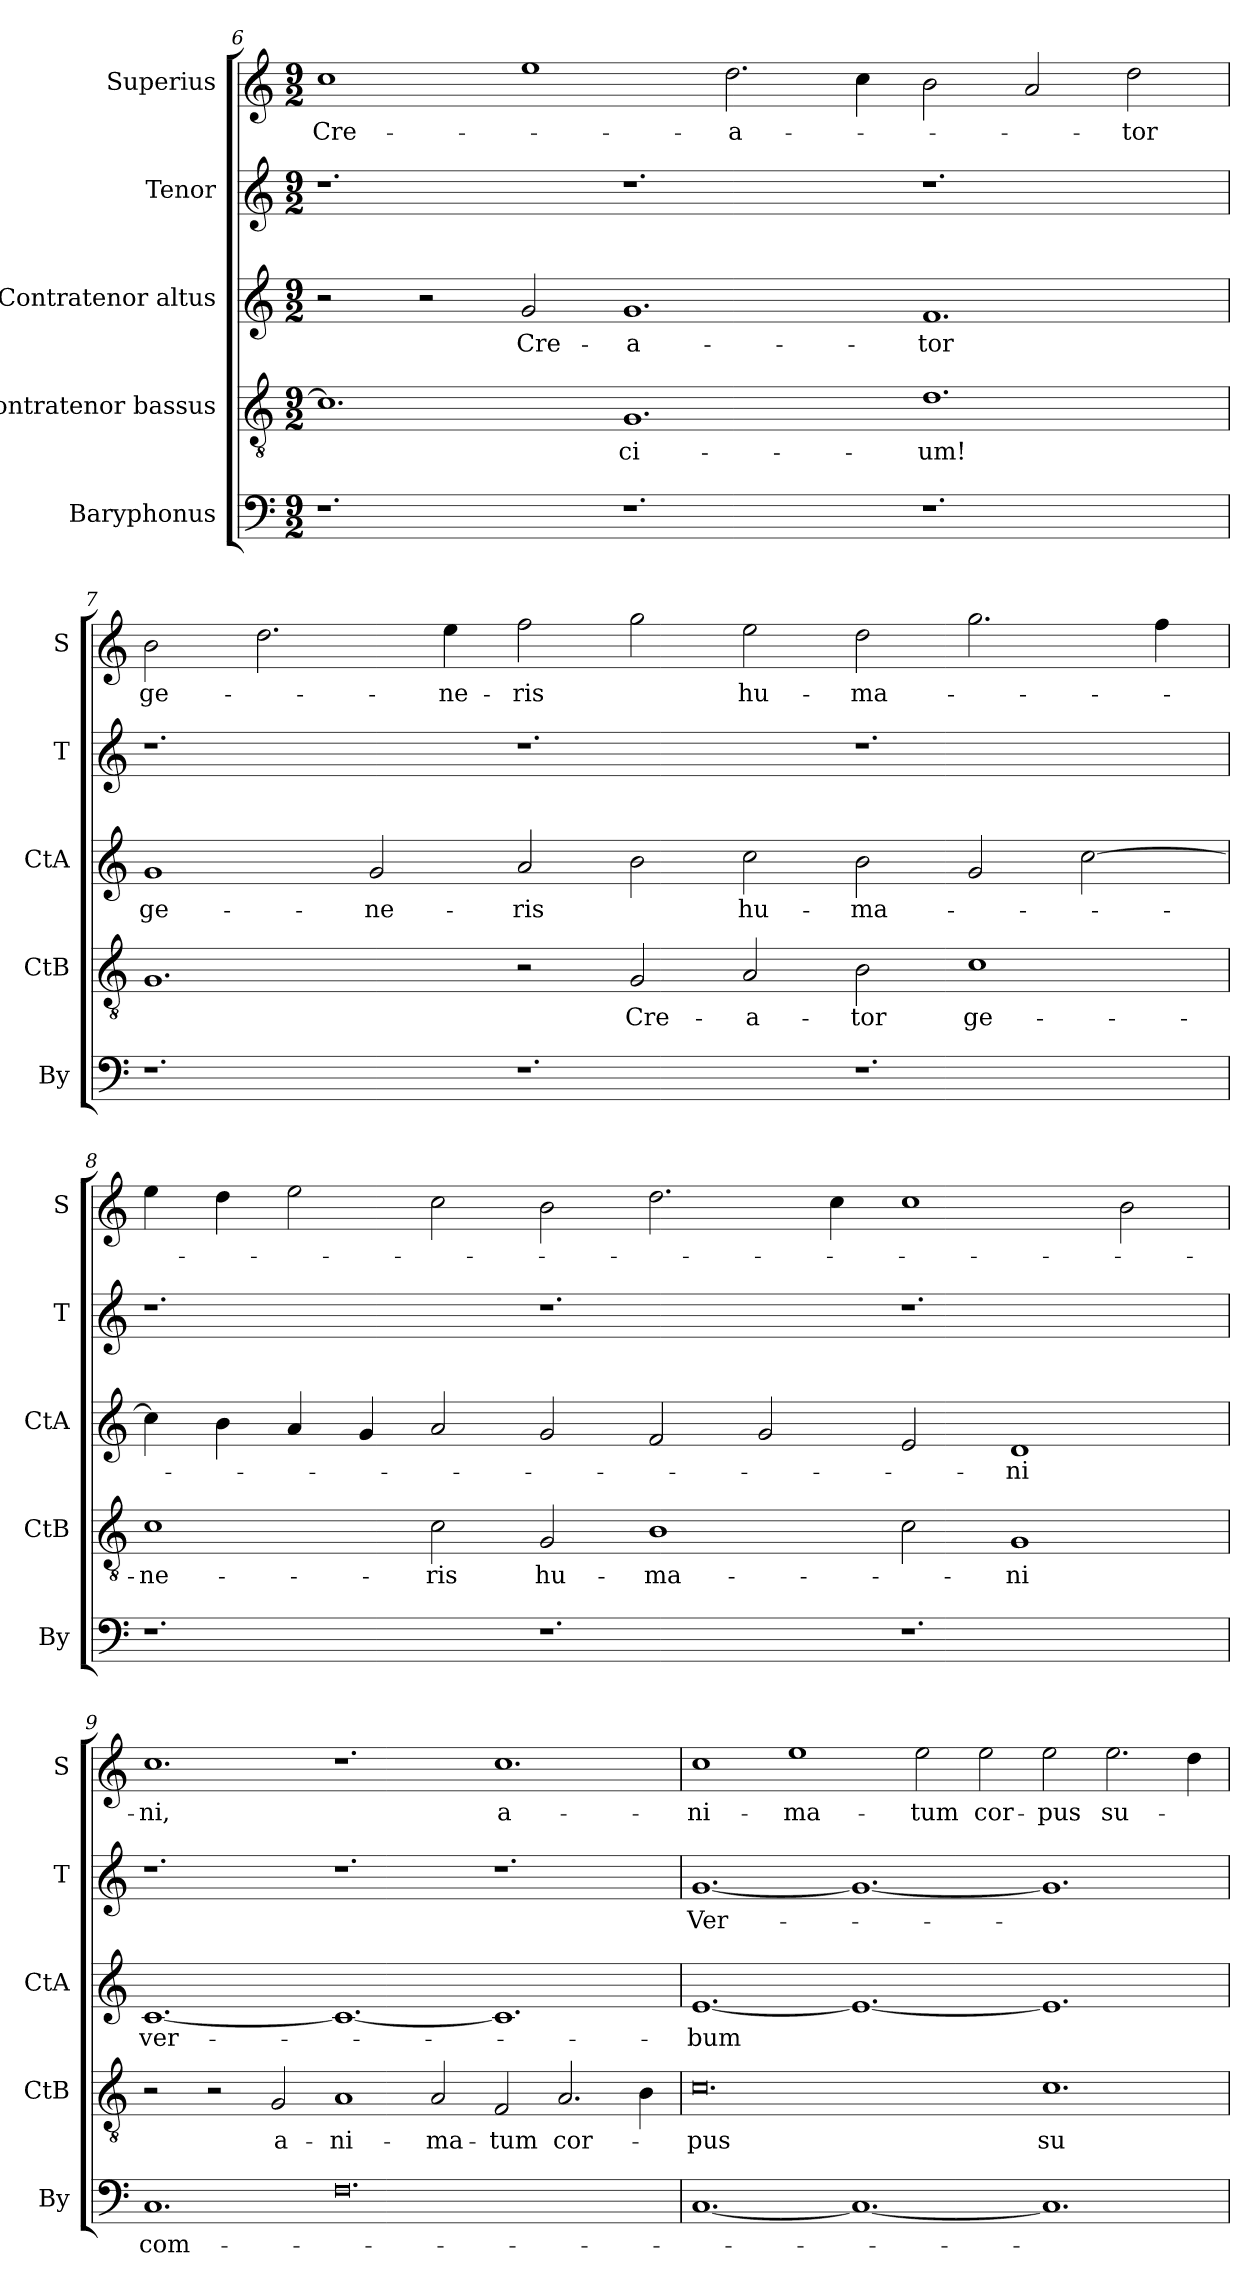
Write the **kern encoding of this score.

**kern	**text	**kern	**text	**kern	**text	**kern	**text	**kern	**text
*part5	*part5	*part4	*part4	*part3	*part3	*part2	*part2	*part1	*part1
*staff5	*staff5	*staff4	*staff4	*staff3	*staff3	*staff2	*staff2	*staff1	*staff1
*I"Baryphonus	*	*I"Contratenor bassus	*	*I"Contratenor altus	*	*I"Tenor	*	*I"Superius	*
*I'By	*	*I'CtB	*	*I'CtA	*	*I'T	*	*I'S	*
*clefF4	*	*clefGv2	*	*clefG2	*	*clefG2	*	*clefG2	*
*k[]	*	*k[]	*	*k[]	*	*k[]	*	*k[]	*
*M9/2	*	*M9/2	*	*M9/2	*	*M9/2	*	*M9/2	*
=6	=6	=6	=6	=6	=6	=6	=6	=6	=6
1.r	.	1.c]	.	2r	.	1.r	.	1cc	Cre-
.	.	.	.	2r	.	.	.	.	.
.	.	.	.	2g/	Cre-	.	.	1ee	.
1.r	.	1.G	-ci-	1.g	-a-	1.r	.	.	.
.	.	.	.	.	.	.	.	2.dd\	-a-
.	.	.	.	.	.	.	.	4cc\	.
1.r	.	1.d	-um!	1.f	-tor	1.r	.	2b\	.
.	.	.	.	.	.	.	.	2a/	.
.	.	.	.	.	.	.	.	2dd\	-tor
=7	=7	=7	=7	=7	=7	=7	=7	=7	=7
1.r	.	1.G	.	1g	ge-	1.r	.	2b\	ge-
.	.	.	.	.	.	.	.	2.dd\	.
.	.	.	.	2g/	-ne-	.	.	.	.
.	.	.	.	.	.	.	.	4ee\	-ne-
1.r	.	2r	.	2a/	-ris	1.r	.	2ff\	-ris
.	.	2G/	Cre-	2b\	.	.	.	2gg\	.
.	.	2A/	-a-	2cc\	hu-	.	.	2ee\	hu-
1.r	.	2B\	-tor	2b\	-ma-	1.r	.	2dd\	-ma-
.	.	1c	ge-	2g/	.	.	.	2.gg\	.
.	.	.	.	[2cc\	.	.	.	.	.
.	.	.	.	.	.	.	.	4ff\	.
=8	=8	=8	=8	=8	=8	=8	=8	=8	=8
1.r	.	1c	-ne-	4cc\]	.	1.r	.	4ee\	.
.	.	.	.	4b\	.	.	.	4dd\	.
.	.	.	.	4a/	.	.	.	2ee\	.
.	.	.	.	4g/	.	.	.	.	.
.	.	2c\	-ris	2a/	.	.	.	2cc\	.
1.r	.	2G/	hu-	2g/	.	1.r	.	2b\	.
.	.	1B	-ma-	2f/	.	.	.	2.dd\	.
.	.	.	.	2g/	.	.	.	.	.
.	.	.	.	.	.	.	.	4cc\	.
1.r	.	2c\	.	2e/	.	1.r	.	1cc	.
.	.	1G	-ni	1d	-ni	.	.	.	.
.	.	.	.	.	.	.	.	2b\	.
=9	=9	=9	=9	=9	=9	=9	=9	=9	=9
1.C	com-	2r	.	[1.c	ver-	1.r	.	1.cc	-ni,
.	.	2r	.	.	.	.	.	.	.
.	.	2G/	a-	.	.	.	.	.	.
0.F	.	1A	-ni-	1.c_	.	1.r	.	1.r	.
.	.	2A/	-ma-	.	.	.	.	.	.
.	.	2F/	-tum	1.c]	.	1.r	.	1.cc	a-
.	.	2.A/	cor-	.	.	.	.	.	.
.	.	4B\	.	.	.	.	.	.	.
=10	=10	=10	=10	=10	=10	=10	=10	=10	=10
[1.C	.	0.c	-pus	[1.e	-bum	[1.g	Ver-	1cc	-ni-
.	.	.	.	.	.	.	.	1ee	-ma-
1.C_	.	.	.	1.e_	.	1.g_	.	.	.
.	.	.	.	.	.	.	.	2ee\	-tum
.	.	.	.	.	.	.	.	2ee\	cor-
1.C]	.	1.c	su-	1.e]	.	1.g]	.	2ee\	-pus
.	.	.	.	.	.	.	.	2.ee\	su-
.	.	.	.	.	.	.	.	4dd\	.
=	=	=	=	=	=	=	=	=	=
*-	*-	*-	*-	*-	*-	*-	*-	*-	*-
